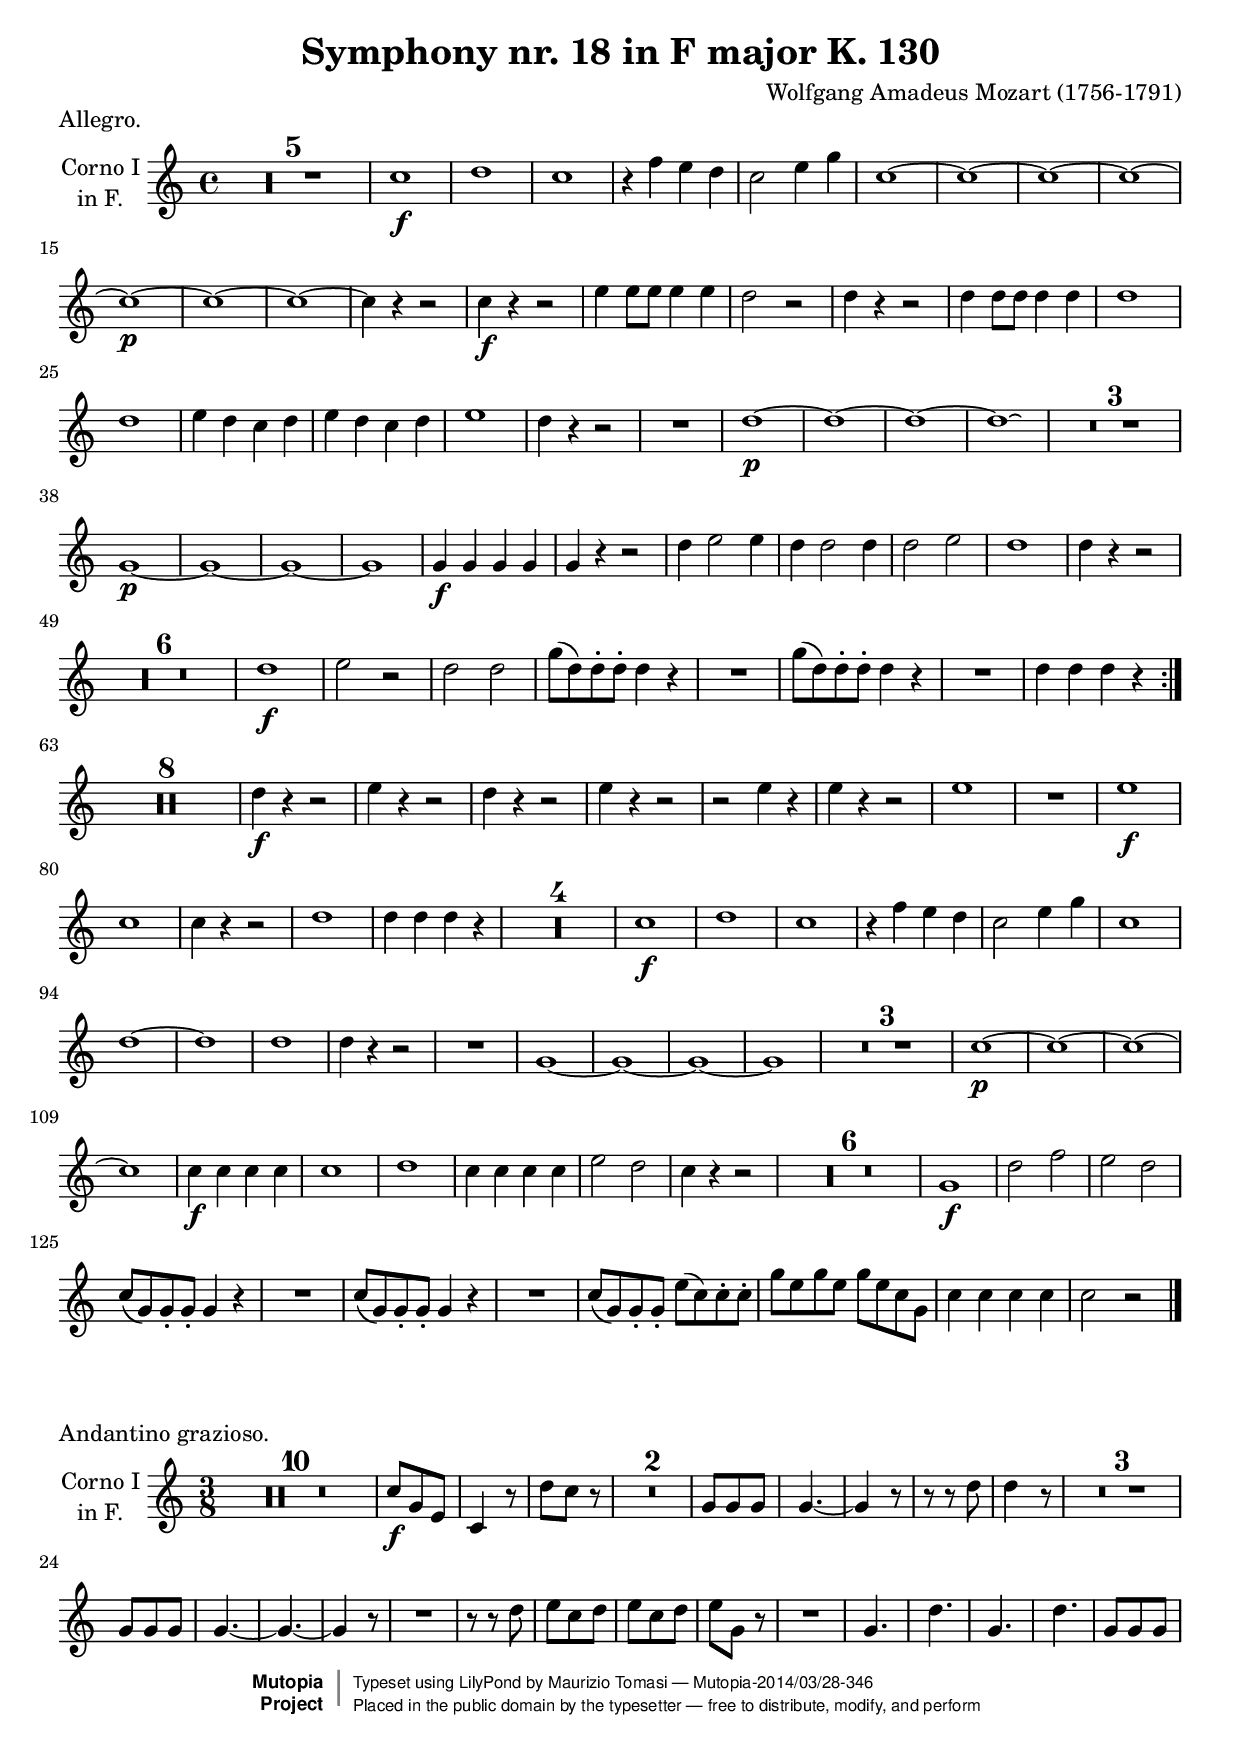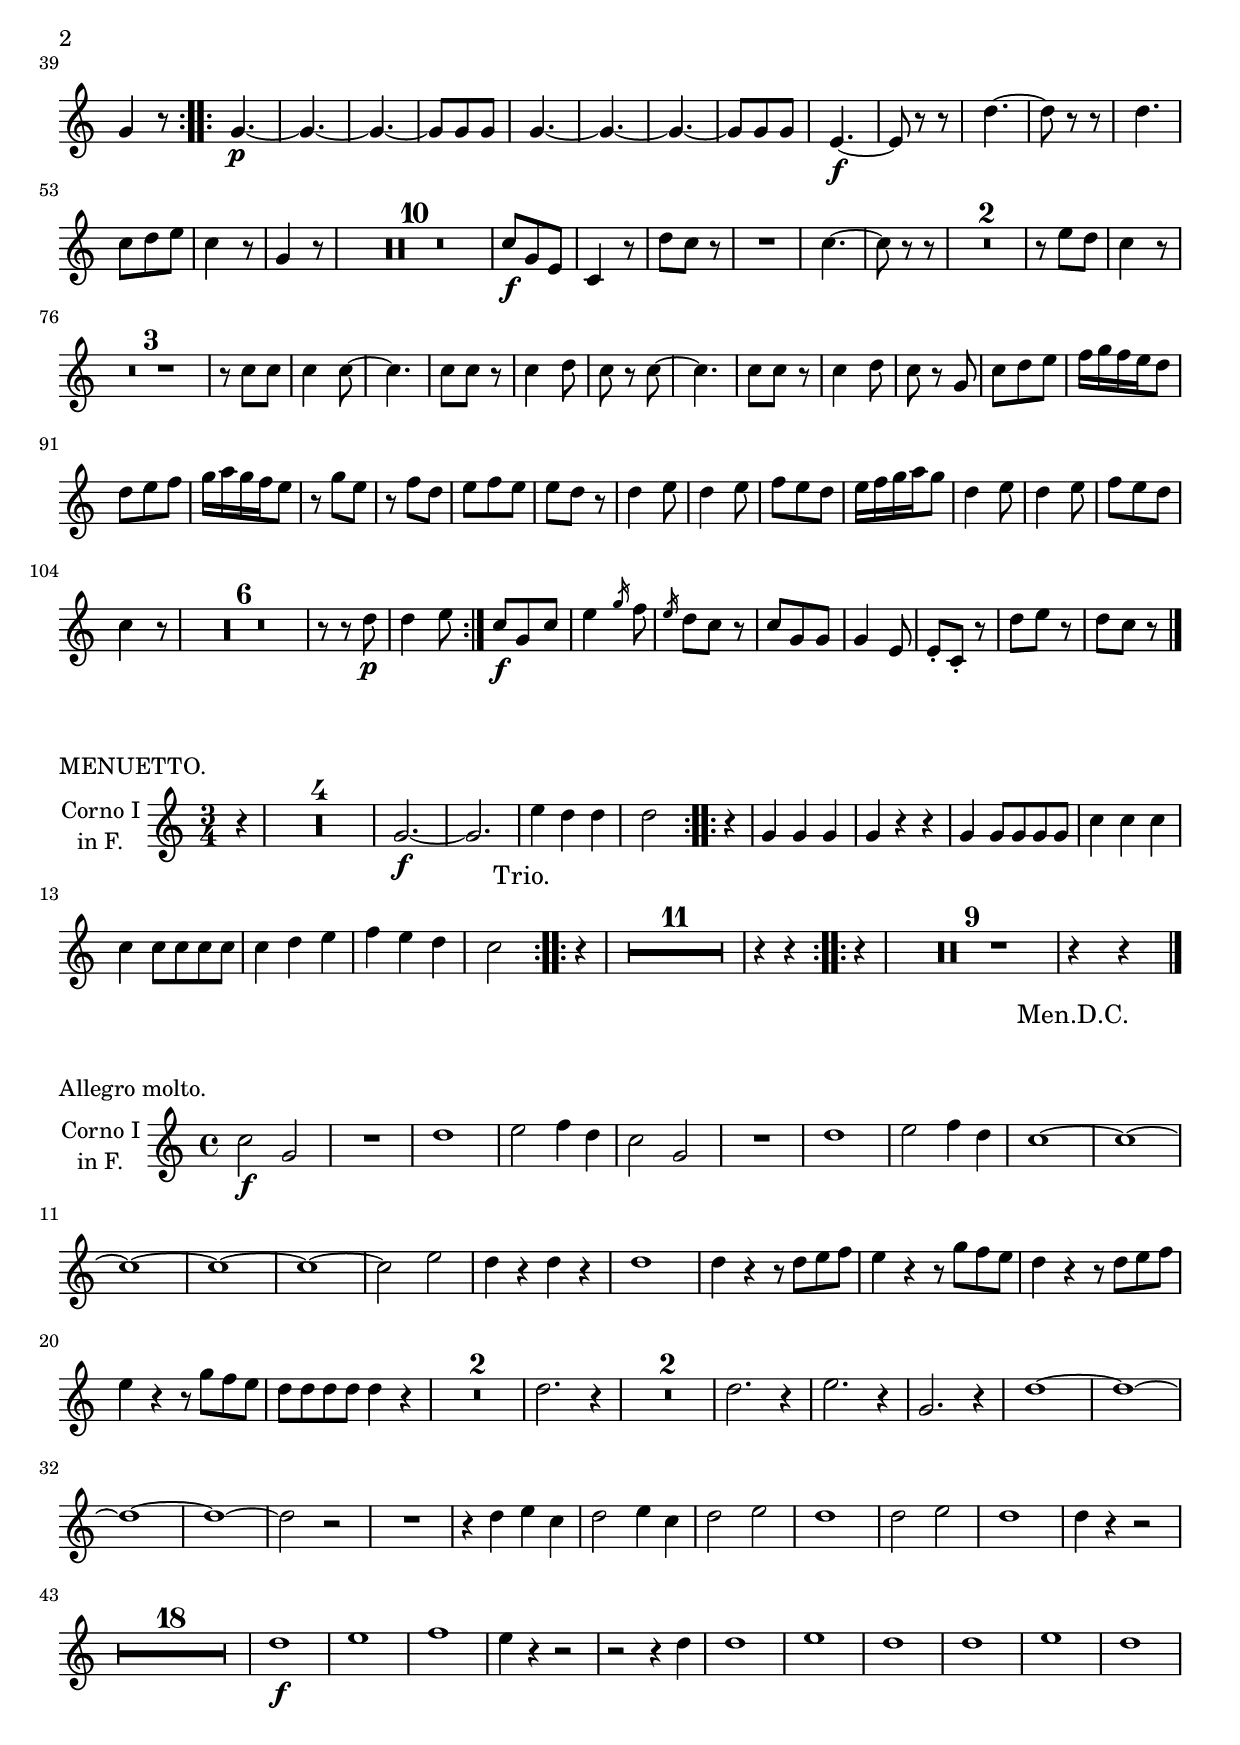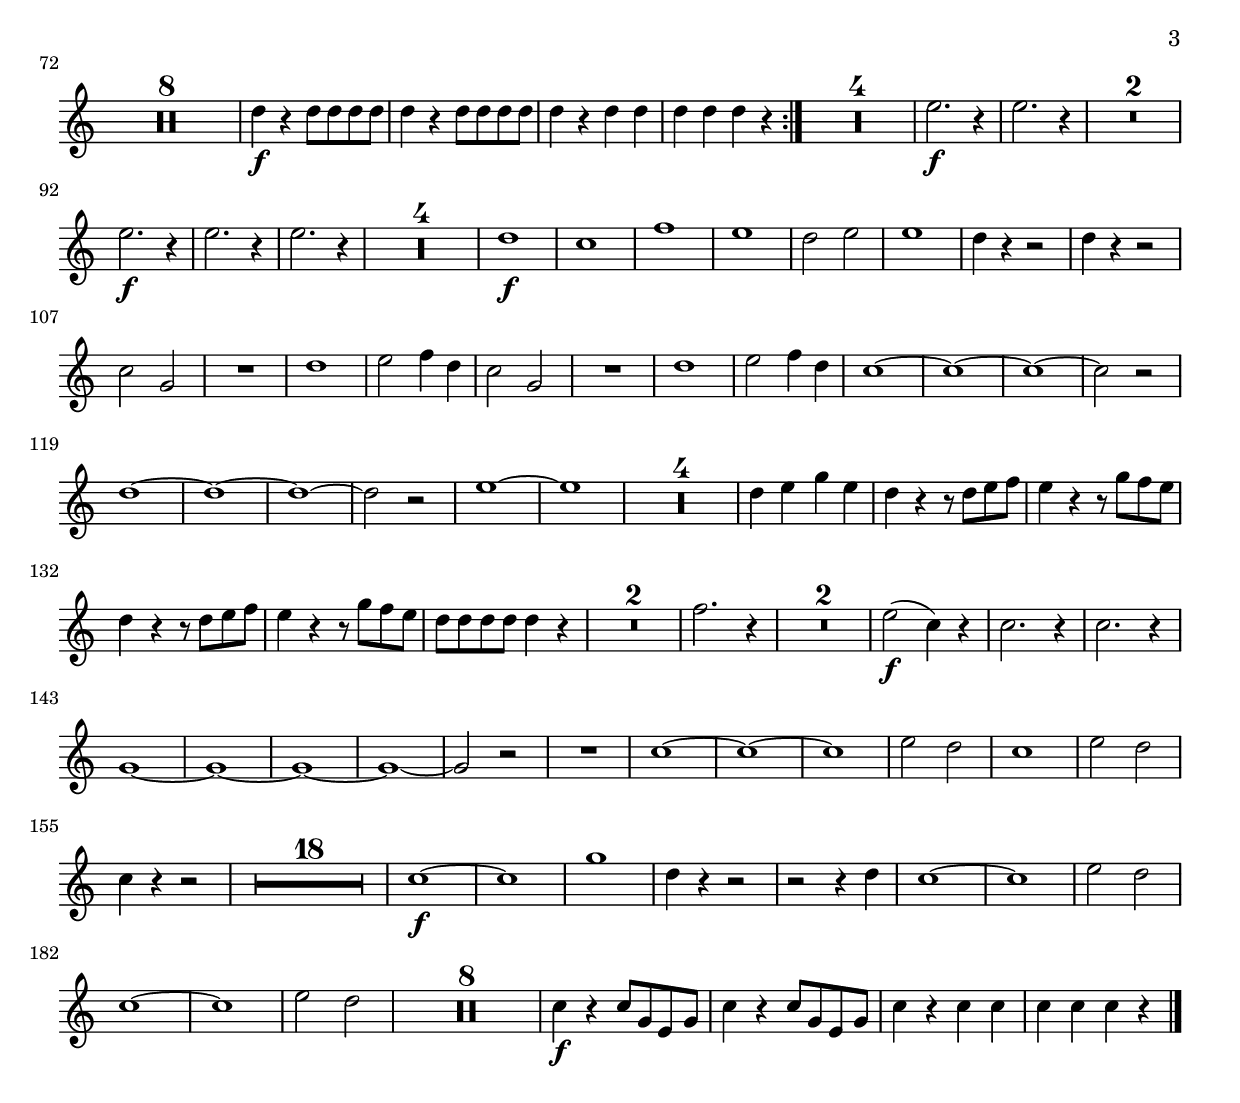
% -*- LilyPond -*-

\version "2.18.2"

\include "defs.ly"

\version "2.18.2"
hornIIIFirstMov =  \relative c'' {
    \key c \major
    \clef violin

    \noTupletBracket

    \repeat volta 2 {
	R1*5
	| c1\f
	| d
	| c
	| r4 f e d

% 10
	| c2 e4 g
	| c,1 ~
	| c ~
	| c ~
	| c ~
	| c\p ~
	| c ~
	| c ~
	| c4 r r2
	| c4\f r r2

% 20
	| e4 e8 e e4 e
	| d2 r
	| d4 r r2
	| d4 d8 d d4 d
	| d1
	| d1
	| e4 d c d
	| e d c d
	| e1
	| d4 r r2

% 30
	| R1
	| d1\p ~
	| d ~
	| d ~
	| d \laissezVibrer
	| R1*3
	| g,1\p ~
	| g ~

% 40
	| g ~
	| g
	| g4\f g g g
	| g r r2
	| d'4 e2 e4
	| d4 d2 d4
	| d2 e
	| d1
	| d4 r r2
	| R1*6

% 55
	| d1\f
	| e2 r
	| d2 d
	| g8( d) d-. d-. d4 r
	| R1

% 60
	| g8( d) d-. d-. d4 r
	| R1
	| d4 d d r
    }

    | R1*8

% 71
    | d4\f r r2
    | e4 r r2
    | d4 r r2
    | e4 r r2
    | r2 e4 r
    | e r r2
    | e1
    | R1
    | e1\f

% 80
    | c
    | c4 r r2
    | d1
    | d4 d d r
    | R1*4
    | c1\f
    | d

% 90
    | c
    | r4 f e d
    | c2 e4 g
    | c,1
    | d ~
    | d
    | d
    | d4 r r2
    | R1
    | g,1 ~

% 100
    | g ~
    | g ~
    | g
    | R1*3
    | c1\p ~
    | c ~
    | c ~
    | c

% 110
    | c4\f c c c
    | c1
    | d
    | c4 c c c
    | e2 d
    | c4 r r2
    | R1*6
    | g1\f
    | d'2 f
    | e d
    | c8( g) g-. g-. g4 r
    | R1
    | c8( g) g-. g-. g4 r
    | R1
    | c8( g) g-. g-. e'( c) c-. c-.
    | g' e g e g e c g
    | c4 c c c
    | c2 r


    \bar "|."
}


\score {
    \context Staff <<
        \override Score.BarNumber.padding = #3
	\set Score.skipBars = ##t
	\transposition f' 
        \set Staff.midiInstrument = #"french horn"
	\set Staff.instrumentName = \markup { \center-column { "Corno I"
							  "in F." } }

	\time 4/4

	\hornIIIFirstMov
    >>

    
  \midi {
    \tempo 4 = 124
    }



    \header {
	piece = "Allegro."
    }

    \layout { }
}

\version "2.18.2"
hornIIISecondMov =  \relative c'' {
    \key c \major
    \clef violin

    \noTupletBracket
    
    \repeat volta 2 {
	R4.*10

% 11
	| c8\f g e
	| c4 r8
	| d'8 c r
	| R4.*2
	| g8 g g
	| g4. ~
	| g4 r8
	| r r d'

% 20
	| d4 r8
	| R4.*3
	| g,8 g g
	| g4. ~
	| g ~
	| g4 r8
	| R4.
	| r8 r d'

% 30
	| e c d
	| e c d
	| e g, r
	| R4.
	| g4. 
	| d'
	| g,
	| d'
	| g,8 g g 
	| g4 r8
    }

    \repeat volta 2 {
	| g4.\p ~
	| g ~
	| g ~
	| g8 g g
	| g4. ~
	| g ~
	| g ~
	| g8 g g
	| e4.\f ~
	| e8 r r
	| d'4. ~
	| d8 r r
	| d4.
	| c8 d e
	| c4 r8
	| g4 r8
	| R4.*10

% 66
	| c8\f g e
	| c4 r8
	| d'8 c r
	| R4.

% 70
	| c4. ~
	| c8 r r
	| R4.*2
	| r8 e d
	| c4 r8
	| R4.*3
	| r8 c c

% 80
	| c4 c8 ~
	| c4.
	| c8 c r
	| c4 d8
	| c r c ~
	| c4.
	| c8 c r
	| c4 d8
	| c r g
	| c d e
	| f16 g f e d8
	| d e f
	| g16 a g f e8
	| r g e
	| r f d
	| e f e
	| e d r
	| d4 e8
	| d4 e8
	| f e d
	| e16 f g a g8
	| d4 e8
	| d4 e8
	| f8 e d
	| c4 r8
	| R4.*6
	| r8 r d\p
	| d4 e8
    }

    | c8\f g c
    | e4 \grace {
\override Flag.stroke-style = #"grace"
   g16 
  \revert Flag.stroke-style }
 f8
    | \grace {
\override Flag.stroke-style = #"grace"
   e16 
  \revert Flag.stroke-style }
 d8 c r
    | c g g
    | g4 e8
    | e-. c-. r
    | d' e r
    | d c r

    \bar "|."
}


\score {
    \context Staff <<
        \override Score.BarNumber.padding = #3
	\set Score.skipBars = ##t
	\transposition ais 
        \set Staff.midiInstrument = #"french horn"
	\set Staff.instrumentName = \markup { \center-column { "Corno I"
							  "in F." } }

	\time 3/8

	\hornIIISecondMov
    >>

    
  \midi {
    \tempo 4 = 54
    }



    \header {
	piece = "Andantino grazioso."
    }

    \layout { }
}

\version "2.18.2"
hornIIIThirdMov =  \relative g' {
    \key c \major
    \clef violin

    \noTupletBracket
    
    \repeat volta 2 {
	r4
	| R2.*4
	| g2.\f ~
	| g
	| e'4 d d
	| d2
    }

    \repeat volta 2 {
	r4
	| g,4 g g

% 10
	| g r r
	| g g8 g g g
	| c4 c c
	| c c8 c c c
	| c4 d e
	| f e d
	| c2
    }

    % Trio

    \repeat volta 2 {
	r4
	| R2.*11
	| r4 r
    }

    \repeat volta 2 {
	r4
	| R2.*9
	| r4 r
    }

    \bar "|."
}


\score {
    \context Staff <<
        \override Score.BarNumber.padding = #3
	\set Score.skipBars = ##t
	\transposition f' 
        \set Staff.midiInstrument = #"french horn"
	\set Staff.instrumentName = \markup { \center-column { "Corno I"
							  "in F." } }

	\time 3/4
	\partial 4

	\hornIIIThirdMov
	\context Voice = "markings" { \markingsIII }
	\context Voice=markingsBis { \markingsIIIbis }
    >>

    
  \midi {
    \tempo 4 = 130
    }



    \header {
	piece = "MENUETTO."
    }

    \layout { }
}

\version "2.18.2"
hornIIIFourthMov =  \relative c'' {
    \key c \major
    \clef violin

    \noTupletBracket

    \repeat volta 2 {
	c2\f g
	| R1
	| d'1
	| e2 f4 d
	| c2 g
	| R1
	| d'1
	| e2 f4 d
	| c1 ~

% 10
	| c ~
	| c ~
	| c ~
	| c ~
	| c2 e
	| d4 r d r
	| d1
	| d4 r r8 d e f
	| e4 r r8 g f e
	| d4 r r8 d e f

% 20
	| e4 r r8 g f e
	| d8 d d d d4 r
	| R1*2
	| d2. r4
	| R1*2
	| d2. r4
	| e2. r4
	| g,2. r4

% 30
	| d'1 ~
	| d ~
	| d ~
	| d ~
	| d2 r
	| R1
	| r4 d e c
	| d2 e4 c
	| d2 e
	| d1

% 40
	| d2 e
	| d1
	| d4 r r2
	| R1*18

% 61
	| d1\f
	| e
	| f
	| e4 r r2
	| r r4 d
	| d1
	| e
	| d
	| d

% 70
	| e
	| d
	| R1*8

% 80
	| d4\f r d8 d d d
	| d4 r d8 d d d
	| d4 r d d
	| d d d r
    }

    | \grace {
\override Flag.stroke-style = #"grace"
   s16 
  \revert Flag.stroke-style }
 R1*4
    | e2.\f r4
    | e2. r4

% 90
    | R1*2
    | e2.\f r4
    | e2. r4
    | e2. r4
    | R1*4
    | d1\f

% 100
    | c
    | f
    | e
    | d2 e
    | e1
    | d4 r r2
    | d4 r r2
    | c2 g
    | R1
    | d'1

% 110
    | e2 f4 d
    | c2 g
    | R1
    | d'1
    | e2 f4 d
    | c1 ~
    | c ~
    | c ~
    | c2 r
    | d1 ~

% 120
    | d ~
    | d ~
    | d2 r
    | e1 ~
    | e
    | R1*4
    | d4 e g e

% 130
    | d r r8 d8 e f
    | e4 r r8 g f e
    | d4 r r8 d e f
    | e4 r r8 g f e
    | d d d d d4 r
    | R1*2
    | f2. r4
    | R1*2

% 140
    | e2(\f c4) r
    | c2. r4
    | c2. r4
    | g1 ~
    | g ~
    | g ~
    | g ~
    | g2 r
    | R1
    | c1 ~

% 150
    | c ~
    | c
    | e2 d
    | c1
    | e2 d
    | c4 r r2
    | R1*18
    | c1\f ~
    | c
    | g'
    | d4 r r2
    | r r4 d
    | c1 ~

% 180
    | c
    | e2 d
    | c1 ~
    | c
    | e2 d
    | R1*8
    | c4\f r c8 g e g
    | c4 r c8 g e g
    | c4 r c c
    | c c c r

    \bar "|."
}


\score {
    \context Staff <<
        \override Score.BarNumber.padding = #3
	\set Score.skipBars = ##t
	\transposition f' 
        \set Staff.midiInstrument = #"french horn"
	\set Staff.instrumentName = \markup { \center-column { "Corno I"
							  "in F." } }

	\time 4/4

	\hornIIIFourthMov
    >>

    
  \midi {
    \tempo 4 = 180
    }



    \header {
	piece = "Allegro molto."
    }

    \layout { }
}
